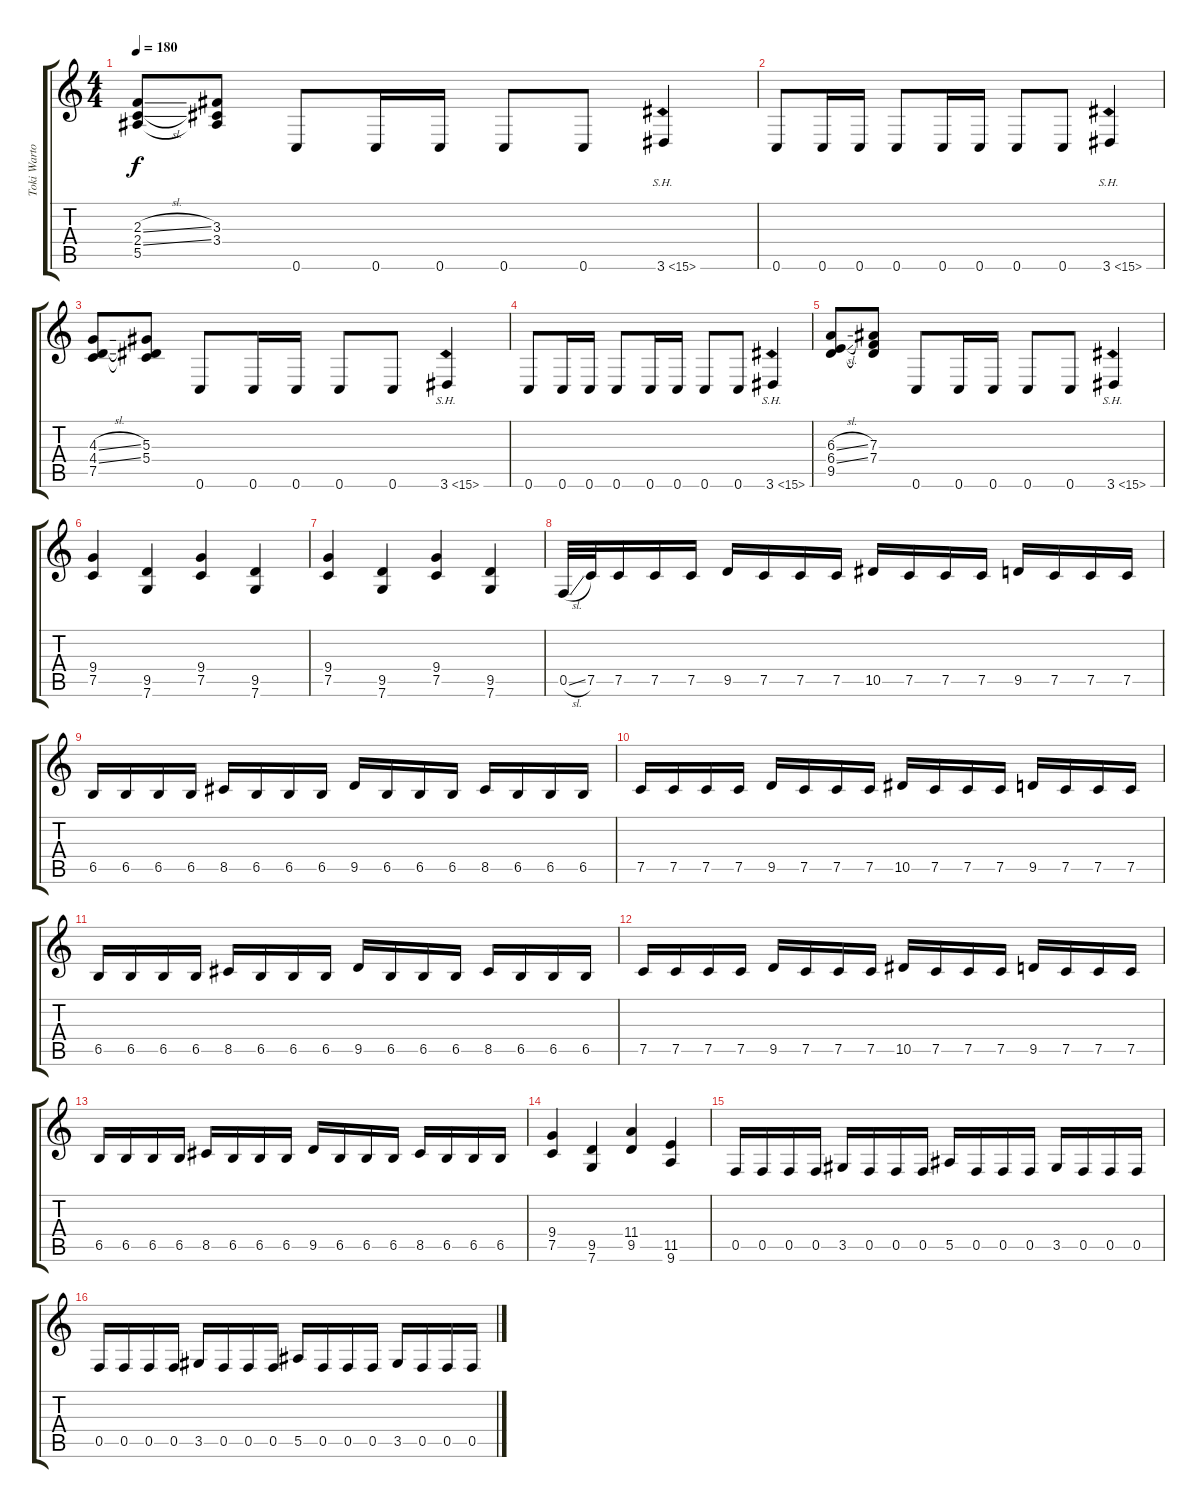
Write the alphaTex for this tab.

\track ("Toki Wartooth" "Toki Warto") {instrument overdrivenguitar}
\staff {score tabs}
\tuning (C4 G3 Eb3 Bb2 F2 C2) {hide}
\ts (4 4)
\tempo 180
\clef g2
\ks c
(2.3{sl} 2.4{sl} 5.5).8{dy f instrument overdrivenguitar} (3.3 3.4 5.5{t}).8 0.6.8 0.6.16 0.6.16 0.6.8 0.6.8 3.6{sh 12}.4 |
0.6.8 0.6.16 0.6.16 0.6.8 0.6.16 0.6.16 0.6.8 0.6.8 3.6{sh 12}.4 |
(4.3{sl} 4.4{sl} 7.5).8 (5.3 5.4 7.5{t}).8 0.6.8 0.6.16 0.6.16 0.6.8 0.6.8 3.6{sh 12}.4 |
0.6.8 0.6.16 0.6.16 0.6.8 0.6.16 0.6.16 0.6.8 0.6.8 3.6{sh 12}.4 |
(6.3{sl} 6.4{sl} 9.5).8 (7.3 7.4 9.5{t}).8 0.6.8 0.6.16 0.6.16 0.6.8 0.6.8 3.6{sh 12}.4 |
(9.4 7.5).4 (9.5 7.6).4 (9.4 7.5).4 (9.5 7.6).4 |
(9.4 7.5).4 (9.5 7.6).4 (9.4 7.5).4 (9.5 7.6).4 |
0.5{sl}.32 7.5.32 7.5.16 7.5.16 7.5.16 9.5.16 7.5.16 7.5.16 7.5.16 10.5.16 7.5.16 7.5.16 7.5.16 9.5.16 7.5.16 7.5.16 7.5.16 |
6.5.16 6.5.16 6.5.16 6.5.16 8.5.16 6.5.16 6.5.16 6.5.16 9.5.16 6.5.16 6.5.16 6.5.16 8.5.16 6.5.16 6.5.16 6.5.16 |
7.5.16 7.5.16 7.5.16 7.5.16 9.5.16 7.5.16 7.5.16 7.5.16 10.5.16 7.5.16 7.5.16 7.5.16 9.5.16 7.5.16 7.5.16 7.5.16 |
6.5.16 6.5.16 6.5.16 6.5.16 8.5.16 6.5.16 6.5.16 6.5.16 9.5.16 6.5.16 6.5.16 6.5.16 8.5.16 6.5.16 6.5.16 6.5.16 |
7.5.16 7.5.16 7.5.16 7.5.16 9.5.16 7.5.16 7.5.16 7.5.16 10.5.16 7.5.16 7.5.16 7.5.16 9.5.16 7.5.16 7.5.16 7.5.16 |
6.5.16 6.5.16 6.5.16 6.5.16 8.5.16 6.5.16 6.5.16 6.5.16 9.5.16 6.5.16 6.5.16 6.5.16 8.5.16 6.5.16 6.5.16 6.5.16 |
(9.4 7.5).4 (9.5 7.6).4 (11.4 9.5).4 (11.5 9.6).4 |
0.5.16 0.5.16 0.5.16 0.5.16 3.5.16 0.5.16 0.5.16 0.5.16 5.5.16 0.5.16 0.5.16 0.5.16 3.5.16 0.5.16 0.5.16 0.5.16 |
0.5.16 0.5.16 0.5.16 0.5.16 3.5.16 0.5.16 0.5.16 0.5.16 5.5.16 0.5.16 0.5.16 0.5.16 3.5.16 0.5.16 0.5.16 0.5.16
